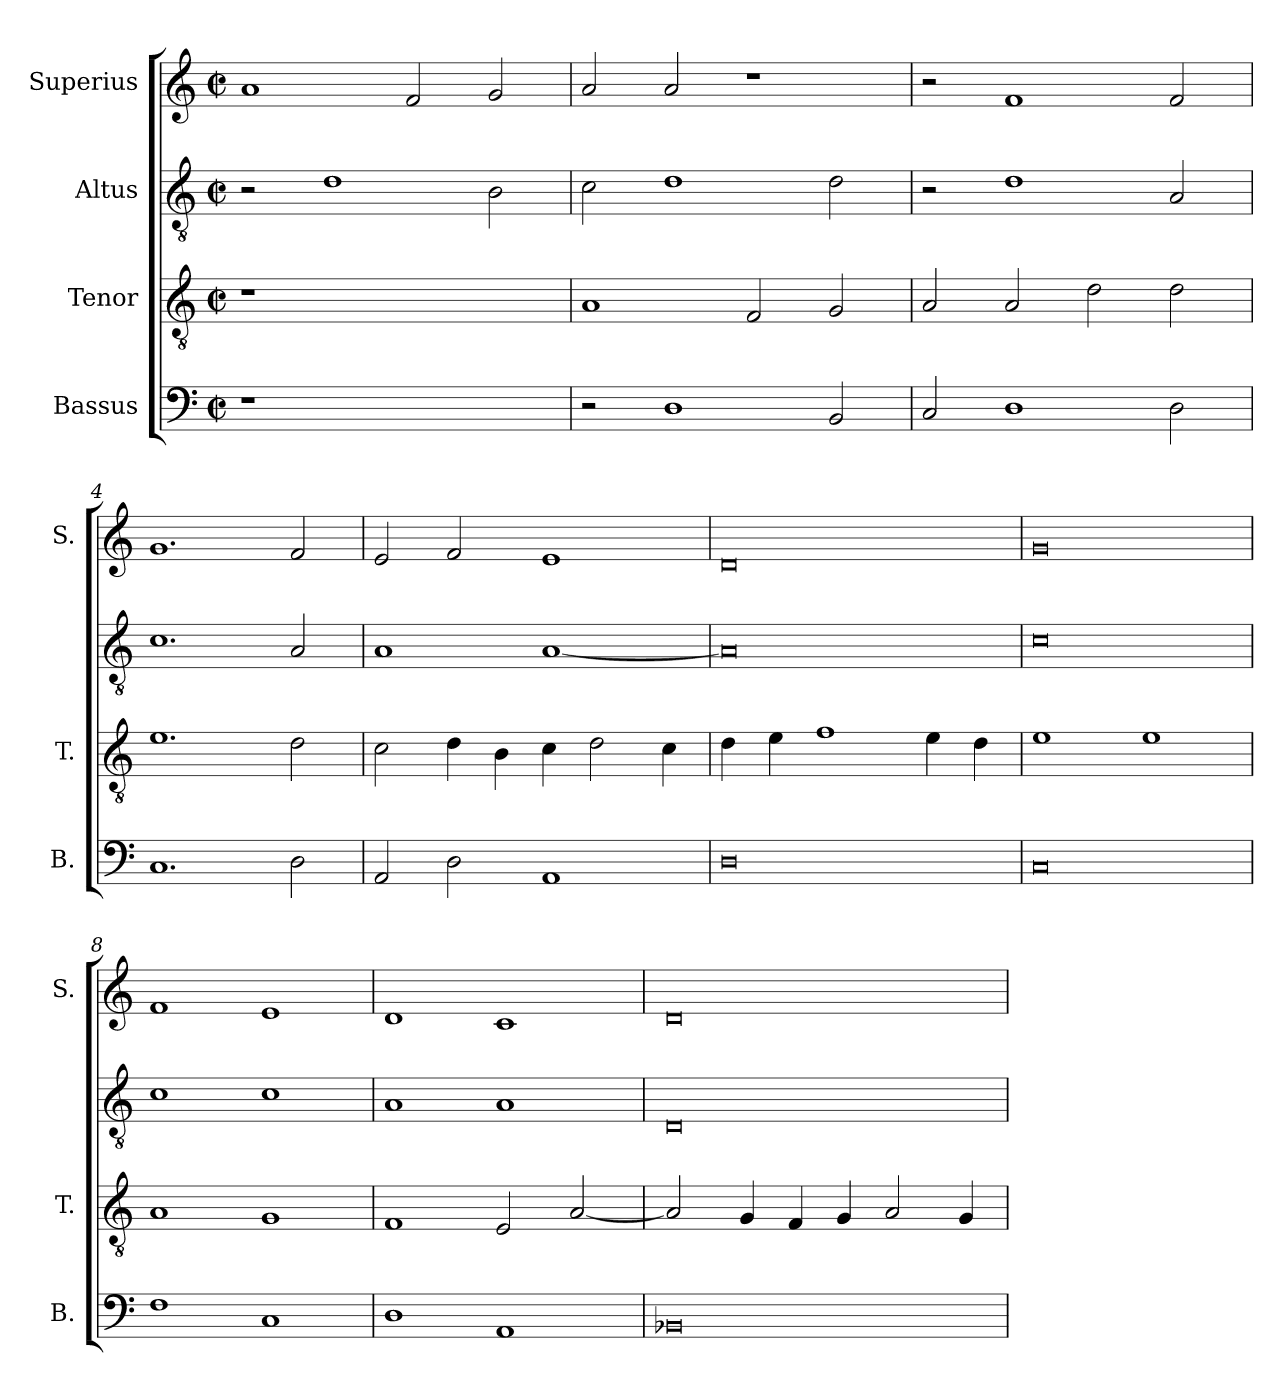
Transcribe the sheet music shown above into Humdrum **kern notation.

**kern	**kern	**kern	**kern
*part4	*part3	*part2	*part1
*staff4	*staff3	*staff2	*staff1
*I"Bassus	*I"Tenor	*I"Altus	*I"Superius
*I'B.	*I'T.	*	*I'S.
!!LO:PB:g=z
*clefF4	*clefGv2	*clefGv2	*clefG2
*	*ITrd7c12	*ITrd7c12	*
*k[]	*k[]	*k[]	*k[]
*C:	*C:	*C:	*C:
*M2/2	*M2/2	*M2/2	*M2/2
*met(c|)	*met(c|)	*met(c|)	*met(c|)
=1	=1	=1	=1
!LO:N:vis=1	!LO:N:vis=1	!	!
1r	1r	2r	1ai
.	.	1Di	.
1ryy	1ryy	.	2fi/
.	.	2BBi\	2gi/
=2	=2	=2	=2
2r	1AAi	2Ci\	2ai/
1Di	.	1Di	2ai/
.	2FFi/	.	1r
2BBi/	2GGi/	2Di\	.
=3	=3	=3	=3
2Ci/	2AAi/	2r	2r
1Di	2AAi/	1Di	1fi
.	2Di\	.	.
2Di\	2Di\	2AAi/	2fi/
=4	=4	=4	=4
1.Ci	1.Ei	1.Ci	1.gi
2Di\	2Di\	2AAi/	2fi/
=5	=5	=5	=5
2AAi/	2Ci\	1AAi	2ei/
2Di\	4Di\	.	2fi/
.	4BBi\	.	.
1AAi	4Ci\	[<1AAi	1ei
.	2Di\	.	.
.	4Ci\	.	.
!!LO:LB:g=z
=6	=6	=6	=6
0Di	4Di\	0AAi]	0di
.	4Ei\	.	.
.	1Fi	.	.
.	4Ei\	.	.
.	4Di\	.	.
=7	=7	=7	=7
0Ci	1Ei	0Ci	0gi
.	1Ei	.	.
=8	=8	=8	=8
1Fi	1AAi	1Ci	1fi
1Ci	1GGi	1Ci	1ei
=9	=9	=9	=9
1Di	1FFi	1AAi	1di
1AAi	2EEi/	1AAi	1ci
.	[<2AAi/	.	.
=10	=10	=10	=10
0BB-Xi	2AAi/]	0DDi	0di
.	4GGi/	.	.
.	4FFi/	.	.
.	4GGi/	.	.
.	2AAi/	.	.
.	4GGi/	.	.
=	=	=	=
*-	*-	*-	*-
